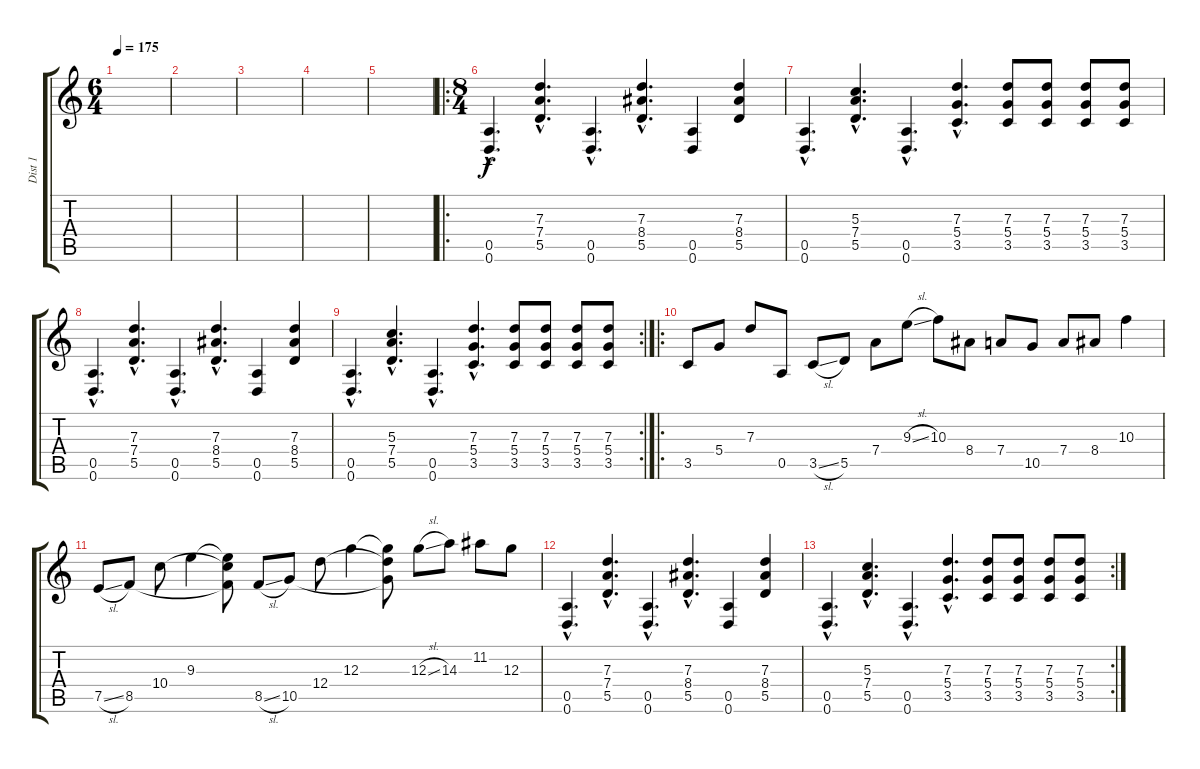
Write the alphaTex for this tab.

\track ("Dist 1" "Dist 1") {instrument distortionguitar}
\staff {score tabs}
\tuning (E4 B3 G3 D3 A2 D2) {hide}
\ts (6 4)
\tempo 175
\clef g2
\ks c
|
|
|
|
|
\ro
\ts (8 4)
(0.5{hac} 0.6{hac}).4{d} (7.3{hac} 7.4{hac} 5.5{hac}).4{d} (0.5{hac} 0.6{hac}).4{d} (7.3{hac} 8.4{hac} 5.5{hac}).4{d} (0.5 0.6).4 (7.3 8.4 5.5).4 |
(0.5{hac} 0.6{hac}).4{d} (5.3{hac} 7.4{hac} 5.5{hac}).4{d} (0.5{hac} 0.6{hac}).4{d} (7.3{hac} 5.4{hac} 3.5{hac}).4{d} (7.3 5.4 3.5).8 (7.3 5.4 3.5).8 (7.3 5.4 3.5).8 (7.3 5.4 3.5).8 |
(0.5{hac} 0.6{hac}).4{d} (7.3{hac} 7.4{hac} 5.5{hac}).4{d} (0.5{hac} 0.6{hac}).4{d} (7.3{hac} 8.4{hac} 5.5{hac}).4{d} (0.5 0.6).4 (7.3 8.4 5.5).4 |
\rc 2
(0.5{hac} 0.6{hac}).4{d} (5.3{hac} 7.4{hac} 5.5{hac}).4{d} (0.5{hac} 0.6{hac}).4{d} (7.3{hac} 5.4{hac} 3.5{hac}).4{d} (7.3 5.4 3.5).8 (7.3 5.4 3.5).8 (7.3 5.4 3.5).8 (7.3 5.4 3.5).8 |
\ro
3.5.8 5.4.8 7.3.8 0.5.8 3.5{sl}.8 5.5.8 7.4.8 9.3{sl}.8 10.3.8 8.4.8 7.4.8 10.5.8 7.4.8 8.4.8 10.3.4 |
7.5{sl}.8 8.5.8 10.4.8 9.3.4 (9.3{t} 10.4{t} 8.5{t}).8 8.5{sl}.8 10.5.8 12.4.8 12.3.4 (12.3{t} 12.4{t} 10.5{t}).8 12.3{sl}.8 14.3.8 11.2.8 12.3.8 |
(0.5{hac} 0.6{hac}).4{d} (7.3{hac} 7.4{hac} 5.5{hac}).4{d} (0.5{hac} 0.6{hac}).4{d} (7.3{hac} 8.4{hac} 5.5{hac}).4{d} (0.5 0.6).4 (7.3 8.4 5.5).4 |
\rc 2
(0.5{hac} 0.6{hac}).4{d} (5.3{hac} 7.4{hac} 5.5{hac}).4{d} (0.5{hac} 0.6{hac}).4{d} (7.3{hac} 5.4{hac} 3.5{hac}).4{d} (7.3 5.4 3.5).8 (7.3 5.4 3.5).8 (7.3 5.4 3.5).8 (7.3 5.4 3.5).8
